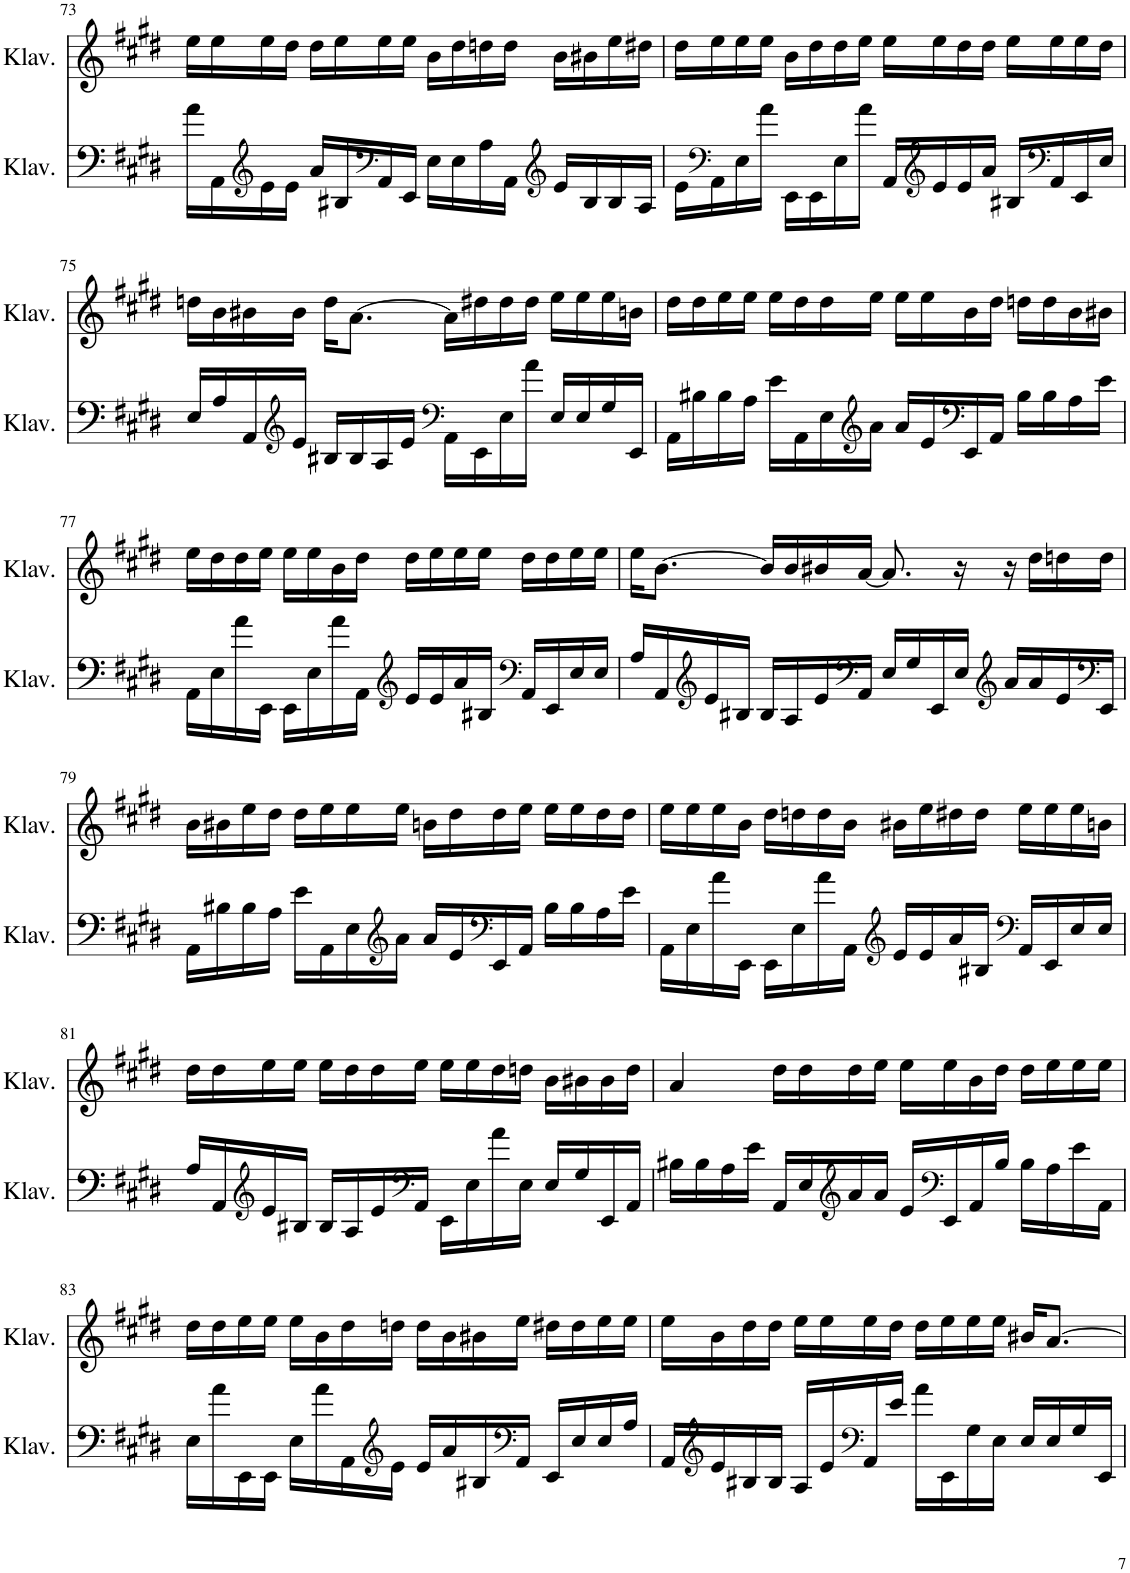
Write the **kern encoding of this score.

**kern	**kern
*part2	*part1
*staff2	*staff1
*I"Klavier	*I"Klavier
*I'Klav.	*I'Klav.
!!LO:PB:g=z
*clefF4	*clefG2
*k[f#c#g#d#]	*k[f#c#g#d#]
*M4/4	*M4/4
=73	=73
16a\LL	16ee\LL
16AA\	16ee\
*clefG2	*
16e\	16ee\
16e\JJ	16dd#\JJ
16a/LL	16dd#\LL
16B#X/	16ee\
*clefF4	*
16AA/	16ee\
16EE/JJ	16ee\JJ
16E\LL	16b\LL
16E\	16dd#\
16A\	16ddn\
16AA\JJ	16dd\JJ
*clefG2	*
16e/LL	16b\LL
16B#/	16b#X\
16B#/	16ee\
16A/JJ	16dd#X\JJ
=74	=74
16e\LL	16dd#\LL
*clefF4	*
16AA\	16ee\
16E\	16ee\
16a\JJ	16ee\JJ
16EE\LL	16b\LL
16EE\	16dd#\
16E\	16dd#\
16a\JJ	16ee\JJ
16AA/LL	16ee\LL
*clefG2	*
16e/	16ee\
16e/	16dd#\
16a/JJ	16dd#\JJ
16B#X/LL	16ee\LL
*clefF4	*
16AA/	16ee\
16EE/	16ee\
16E/JJ	16dd#\JJ
!!LO:LB:g=z
=75	=75
16E/LL	16ddn\LL
16A/	16b\
16AA/	16b#X\
*clefG2	*
16e/JJ	16b#\JJ
16B#X/LL	16dd\KL
16B#/	[8.a\J
16A/	.
16e/JJ	.
*clefF4	*
16AA\LL	16a\LL]
16EE\	16dd#X\
16E\	16dd#\
16a\JJ	16dd#\JJ
16E/LL	16ee\LL
16E/	16ee\
16G#/	16ee\
16EE/JJ	16bn\JJ
=76	=76
16AA\LL	16dd#\LL
16B#X\	16dd#\
16B#\	16ee\
16A\JJ	16ee\JJ
16e\LL	16ee\LL
16AA\	16dd#\
16E\	16dd#\
*clefG2	*
16a\JJ	16ee\JJ
16a/LL	16ee\LL
16e/	16ee\
*clefF4	*
16EE/	16b\
16AA/JJ	16dd#\JJ
16B#\LL	16ddn\LL
16B#\	16dd\
16A\	16b\
16e\JJ	16b#X\JJ
!!LO:LB:g=z
=77	=77
16AA\LL	16ee\LL
16E\	16dd#\
16a\	16dd#\
16EE\JJ	16ee\JJ
16EE\LL	16ee\LL
16E\	16ee\
16a\	16b\
16AA\JJ	16dd#\JJ
*clefG2	*
16e/LL	16dd#\LL
16e/	16ee\
16a/	16ee\
16B#X/JJ	16ee\JJ
*clefF4	*
16AA/LL	16dd#\LL
16EE/	16dd#\
16E/	16ee\
16E/JJ	16ee\JJ
=78	=78
16A/LL	16ee\KL
16AA/	[8.b\J
*clefG2	*
16e/	.
16B#X/JJ	.
16B#/LL	16b/LL]
16A/	16b/
16e/	16b#X/
*clefF4	*
16AA/JJ	[16a/JJ
16E/LL	8.a/]
16G#/	.
16EE/	.
16E/JJ	16r
*clefG2	*
16a/LL	16r
16a/	16dd#\LL
16e/	16ddn\
*clefF4	*
16EE/JJ	16dd\JJ
!!LO:LB:g=z
=79	=79
16AA\LL	16b\LL
16B#X\	16b#X\
16B#\	16ee\
16A\JJ	16dd#\JJ
16e\LL	16dd#\LL
16AA\	16ee\
16E\	16ee\
*clefG2	*
16a\JJ	16ee\JJ
16a/LL	16bn\LL
16e/	16dd#\
*clefF4	*
16EE/	16dd#\
16AA/JJ	16ee\JJ
16B#\LL	16ee\LL
16B#\	16ee\
16A\	16dd#\
16e\JJ	16dd#\JJ
=80	=80
16AA\LL	16ee\LL
16E\	16ee\
16a\	16ee\
16EE\JJ	16b\JJ
16EE\LL	16dd#\LL
16E\	16ddn\
16a\	16dd\
16AA\JJ	16b\JJ
*clefG2	*
16e/LL	16b#X\LL
16e/	16ee\
16a/	16dd#X\
16B#X/JJ	16dd#\JJ
*clefF4	*
16AA/LL	16ee\LL
16EE/	16ee\
16E/	16ee\
16E/JJ	16bn\JJ
!!LO:LB:g=z
=81	=81
16A/LL	16dd#\LL
16AA/	16dd#\
*clefG2	*
16e/	16ee\
16B#X/JJ	16ee\JJ
16B#/LL	16ee\LL
16A/	16dd#\
16e/	16dd#\
*clefF4	*
16AA/JJ	16ee\JJ
16EE\LL	16ee\LL
16E\	16ee\
16a\	16dd#\
16E\JJ	16ddn\JJ
16E/LL	16b\LL
16G#/	16b#X\
16EE/	16b#\
16AA/JJ	16dd\JJ
=82	=82
16B#X\LL	4a/
16B#\	.
16A\	.
16e\JJ	.
16AA/LL	16dd#\LL
16E/	16dd#\
*clefG2	*
16a/	16dd#\
16a/JJ	16ee\JJ
16e/LL	16ee\LL
*clefF4	*
16EE/	16ee\
16AA/	16b\
16B#/JJ	16dd#\JJ
16B#\LL	16dd#\LL
16A\	16ee\
16e\	16ee\
16AA\JJ	16ee\JJ
!!LO:LB:g=z
=83	=83
16E\LL	16dd#\LL
16a\	16dd#\
16EE\	16ee\
16EE\JJ	16ee\JJ
16E\LL	16ee\LL
16a\	16b\
16AA\	16dd#\
*clefG2	*
16e\JJ	16ddn\JJ
16e/LL	16dd\LL
16a/	16b\
16B#X/	16b#X\
*clefF4	*
16AA/JJ	16ee\JJ
16EE/LL	16dd#X\LL
16E/	16dd#\
16E/	16ee\
16A/JJ	16ee\JJ
=84	=84
16AA/LL	16ee\LL
*clefG2	*
16e/	16b\
16B#X/	16dd#\
16B#/JJ	16dd#\JJ
16A/LL	16ee\LL
16e/	16ee\
*clefF4	*
16AA/	16ee\
16e/JJ	16dd#\JJ
16a\LL	16dd#\LL
16EE\	16ee\
16G#\	16ee\
16E\JJ	16ee\JJ
16E/LL	16b#X/KL
16E/	[8.a/J
16G#/	.
16EE/JJ	.
=	=
*-	*-
